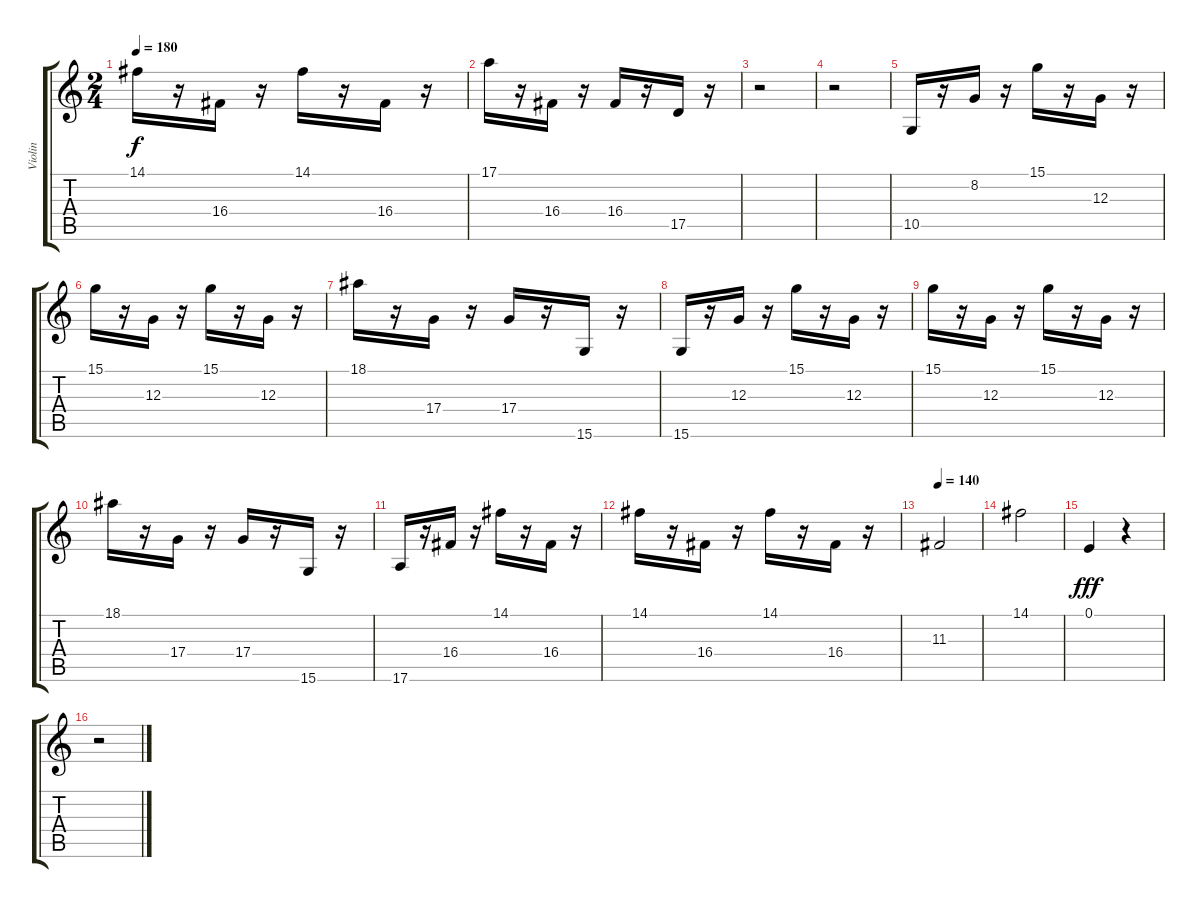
\track ("Violin" "Violin") {instrument stringensemble1}
\staff {score tabs}
\tuning (E4 B3 G3 D3 A2 E2) {hide}
\ts (2 4)
\tempo 180
\clef g2
\ks c
14.1.16{dy f} r.16 16.4.16 r.16 14.1.16 r.16 16.4.16 r.16 |
17.1.16 r.16 16.4.16 r.16 16.4.16 r.16 17.5.16 r.16 |
r.2 |
r.2 |
10.5.16 r.16 8.2.16 r.16 15.1.16 r.16 12.3.16 r.16 |
15.1.16 r.16 12.3.16 r.16 15.1.16 r.16 12.3.16 r.16 |
18.1.16 r.16 17.4.16 r.16 17.4.16 r.16 15.6.16 r.16 |
15.6.16 r.16 12.3.16 r.16 15.1.16 r.16 12.3.16 r.16 |
15.1.16 r.16 12.3.16 r.16 15.1.16 r.16 12.3.16 r.16 |
18.1.16 r.16 17.4.16 r.16 17.4.16 r.16 15.6.16 r.16 |
17.6.16 r.16 16.4.16 r.16 14.1.16 r.16 16.4.16 r.16 |
14.1.16 r.16 16.4.16 r.16 14.1.16 r.16 16.4.16 r.16 |
\tempo 140
11.3.2 |
14.1.2 |
0.1.4{dy fff} r.4 |
r.2
